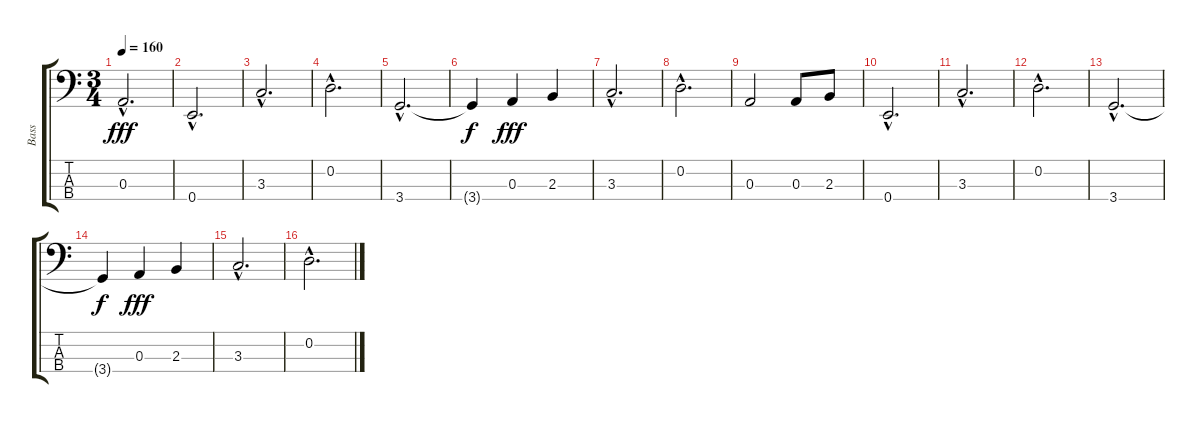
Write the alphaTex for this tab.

\track ("Bass" "Bass") {instrument fretlessbass}
\staff {score tabs}
\tuning (G2 D2 A1 E1) {hide}
\ts (3 4)
\tempo 160
\clef f4
\ks c
0.3{hac}.2{d dy fff} |
0.4{hac}.2{d} |
3.3{hac}.2{d} |
0.2{hac}.2{d} |
3.4{hac}.2{d} |
3.4{t}.4{dy f} 0.3.4{dy fff} 2.3.4 |
3.3{hac}.2{d} |
0.2{hac}.2{d} |
0.3.2 0.3.8 2.3.8 |
0.4{hac}.2{d} |
3.3{hac}.2{d} |
0.2{hac}.2{d} |
3.4{hac}.2{d} |
3.4{t}.4{dy f} 0.3.4{dy fff} 2.3.4 |
3.3{hac}.2{d} |
0.2{hac}.2{d}
